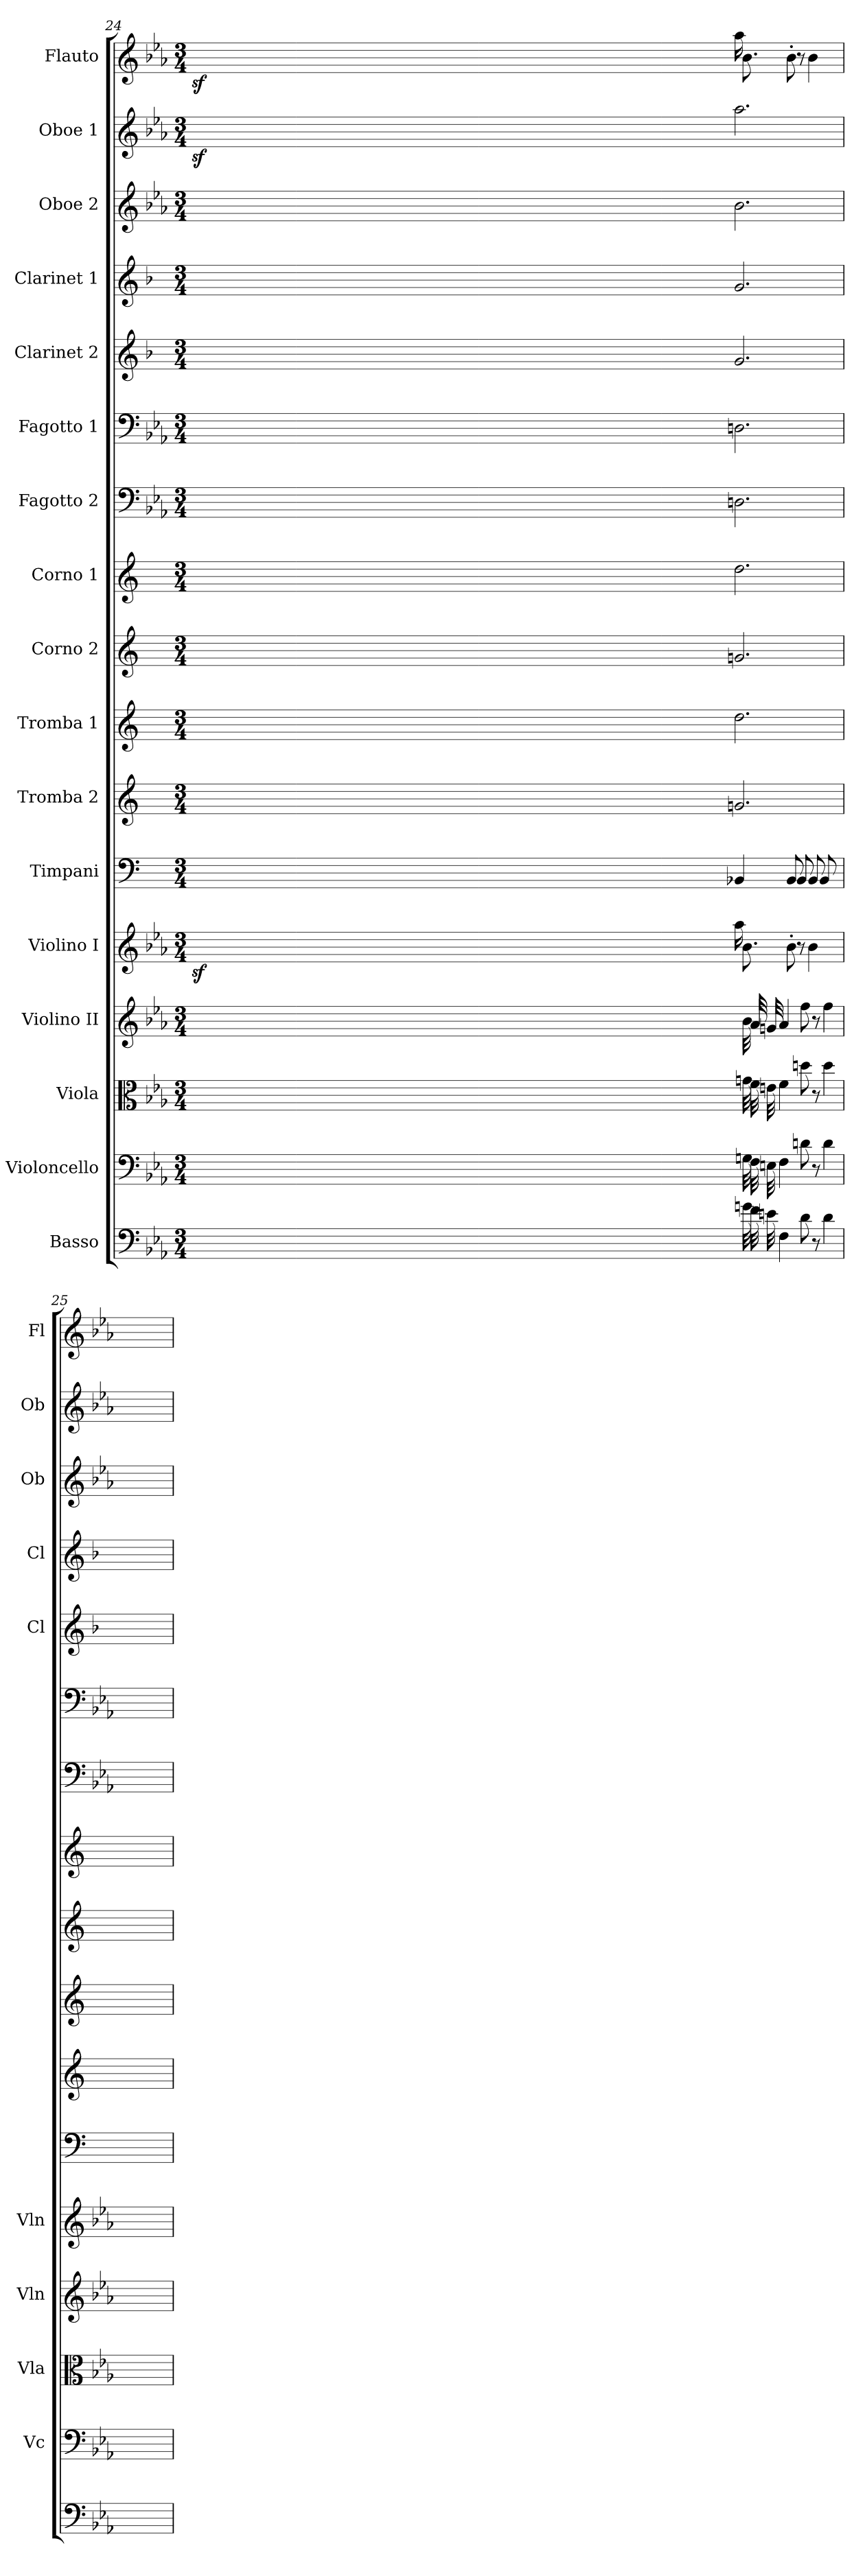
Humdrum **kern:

**kern	**kern	**kern	**kern	**kern	**dynam	**kern	**kern	**kern	**kern	**kern	**kern	**kern	**kern	**kern	**kern	**kern	**dynam	**kern	**dynam
*part17	*part16	*part15	*part14	*part13	*part13	*part12	*part11	*part10	*part9	*part8	*part7	*part6	*part5	*part4	*part3	*part2	*part2	*part1	*part1
*staff17	*staff16	*staff15	*staff14	*staff13	*staff13	*staff12	*staff11	*staff10	*staff9	*staff8	*staff7	*staff6	*staff5	*staff4	*staff3	*staff2	*staff2	*staff1	*staff1
*I"Basso	*I"Violoncello	*I"Viola	*I"Violino II	*I"Violino I	*	*I"Timpani	*I"Tromba 2	*I"Tromba 1	*I"Corno 2	*I"Corno 1	*I"Fagotto 2	*I"Fagotto 1	*I"Clarinet 2	*I"Clarinet 1	*I"Oboe 2	*I"Oboe 1	*	*I"Flauto	*
*	*I'Vc	*I'Vla	*I'Vln	*I'Vln	*	*	*	*	*	*	*	*	*I'Cl	*I'Cl	*I'Ob	*I'Ob	*	*I'Fl	*
*clefF4	*clefF4	*clefC3	*clefG2	*clefG2	*	*clefF4	*clefG2	*clefG2	*clefG2	*clefG2	*clefF4	*clefF4	*clefG2	*clefG2	*clefG2	*clefG2	*	*clefG2	*
*ITrd7c12	*	*	*	*	*	*	*ITrd-2c-3	*ITrd-2c-3	*ITrd5c9	*ITrd5c9	*	*	*ITrd1c2	*ITrd1c2	*	*	*	*	*
*k[b-e-a-]	*k[b-e-a-]	*k[b-e-a-]	*k[b-e-a-]	*k[b-e-a-]	*	*	*	*	*	*	*k[b-e-a-]	*k[b-e-a-]	*k[b-e-a-]	*k[b-e-a-]	*k[b-e-a-]	*k[b-e-a-]	*	*k[b-e-a-]	*
*M3/4	*M3/4	*M3/4	*M3/4	*M3/4	*	*M3/4	*M3/4	*M3/4	*M3/4	*M3/4	*M3/4	*M3/4	*M3/4	*M3/4	*M3/4	*M3/4	*	*M3/4	*
=24	=24	=24	=24	=24	=24	=24	=24	=24	=24	=24	=24	=24	=24	=24	=24	=24	=24	=24	=24
2.ryy	2.ryy	2.ryy	2.ryy	2.ryy	sf	2.ryy	2.ryy	2.ryy	2.ryy	2.ryy	2.ryy	2.ryy	2.ryy	2.ryy	2.ryy	2.ryy	sf	2.ryy	sf
4ryy	4ryy	4ryy	4ryy	4ryy	.	4ryy	4ryy	4ryy	4ryy	4ryy	4ryy	4ryy	4ryy	4ryy	4ryy	4ryy	.	4ryy	.
1ryy	1ryy	1ryy	1ryy	1ryy	.	1ryy	1ryy	1ryy	1ryy	1ryy	1ryy	1ryy	1ryy	1ryy	1ryy	1ryy	.	1ryy	.
1ryy	1ryy	1ryy	1ryy	1ryy	.	1ryy	1ryy	1ryy	1ryy	1ryy	1ryy	1ryy	1ryy	1ryy	1ryy	1ryy	.	1ryy	.
1ryy	1ryy	1ryy	1ryy	1ryy	.	1ryy	1ryy	1ryy	1ryy	1ryy	1ryy	1ryy	1ryy	1ryy	1ryy	1ryy	.	1ryy	.
1ryy	1ryy	1ryy	1ryy	1ryy	.	1ryy	1ryy	1ryy	1ryy	1ryy	1ryy	1ryy	1ryy	1ryy	1ryy	1ryy	.	1ryy	.
1ryy	1ryy	1ryy	1ryy	1ryy	.	1ryy	1ryy	1ryy	1ryy	1ryy	1ryy	1ryy	1ryy	1ryy	1ryy	1ryy	.	1ryy	.
1ryy	1ryy	1ryy	1ryy	1ryy	.	1ryy	1ryy	1ryy	1ryy	1ryy	1ryy	1ryy	1ryy	1ryy	1ryy	1ryy	.	1ryy	.
1ryy	1ryy	1ryy	1ryy	1ryy	.	1ryy	1ryy	1ryy	1ryy	1ryy	1ryy	1ryy	1ryy	1ryy	1ryy	1ryy	.	1ryy	.
1ryy	1ryy	1ryy	1ryy	1ryy	.	1ryy	1ryy	1ryy	1ryy	1ryy	1ryy	1ryy	1ryy	1ryy	1ryy	1ryy	.	1ryy	.
1ryy	1ryy	1ryy	1ryy	1ryy	.	1ryy	1ryy	1ryy	1ryy	1ryy	1ryy	1ryy	1ryy	1ryy	1ryy	1ryy	.	1ryy	.
1ryy	1ryy	1ryy	1ryy	1ryy	.	1ryy	1ryy	1ryy	1ryy	1ryy	1ryy	1ryy	1ryy	1ryy	1ryy	1ryy	.	1ryy	.
1ryy	1ryy	1ryy	1ryy	1ryy	.	1ryy	1ryy	1ryy	1ryy	1ryy	1ryy	1ryy	1ryy	1ryy	1ryy	1ryy	.	1ryy	.
1ryy	1ryy	1ryy	1ryy	1ryy	.	1ryy	1ryy	1ryy	1ryy	1ryy	1ryy	1ryy	1ryy	1ryy	1ryy	1ryy	.	1ryy	.
1ryy	1ryy	1ryy	1ryy	1ryy	.	1ryy	1ryy	1ryy	1ryy	1ryy	1ryy	1ryy	1ryy	1ryy	1ryy	1ryy	.	1ryy	.
1ryy	1ryy	1ryy	1ryy	1ryy	.	1ryy	1ryy	1ryy	1ryy	1ryy	1ryy	1ryy	1ryy	1ryy	1ryy	1ryy	.	1ryy	.
1ryy	1ryy	1ryy	1ryy	1ryy	.	1ryy	1ryy	1ryy	1ryy	1ryy	1ryy	1ryy	1ryy	1ryy	1ryy	1ryy	.	1ryy	.
4ryy	4ryy	4ryy	4ryy	4ryy	.	4ryy	4ryy	4ryy	4ryy	4ryy	4ryy	4ryy	4ryy	4ryy	4ryy	4ryy	.	4ryy	.
4ryy	4ryy	4ryy	4ryy	8.ryy	.	8.ryy	8.ryy	8.ryy	8.ryy	8.ryy	8.ryy	8.ryy	8.ryy	8.ryy	8.ryy	8.ryy	.	8.ryy	.
.	.	.	.	16aa-	.	4BB-X	2.b-X	2.ff	2.B-X	2.f	2.Dn	2.Dn	2.f	2.f	2.b-	2.aa-	.	16aa-	.
32Gn	32Gn	32gn	32b-	8.b-	.	.	.	.	.	.	.	.	.	.	.	.	.	8.b-	.
32F	32F	32f	32a-	.	.	.	.	.	.	.	.	.	.	.	.	.	.	.	.
32En	32En	32en	32gn	.	.	.	.	.	.	.	.	.	.	.	.	.	.	.	.
4FF	4F	4f	4a-	.	.	.	.	.	.	.	.	.	.	.	.	.	.	.	.
.	.	.	.	8b-'	.	8BB-	.	.	.	.	.	.	.	.	.	.	.	8b-'	.
.	.	.	.	8r	.	8BB-	.	.	.	.	.	.	.	.	.	.	.	8r	.
8D	8dn	8ddn	8ff	.	.	.	.	.	.	.	.	.	.	.	.	.	.	.	.
.	.	.	.	4b-	.	8BB-	.	.	.	.	.	.	.	.	.	.	.	4b-	.
8r	8r	8r	8r	.	.	.	.	.	.	.	.	.	.	.	.	.	.	.	.
.	.	.	.	.	.	8BB-	.	.	.	.	.	.	.	.	.	.	.	.	.
4D	4d	4dd	4ff	.	.	.	.	.	.	.	.	.	.	.	.	.	.	.	.
.	.	.	.	8ryy	.	8ryy	8ryy	8ryy	8ryy	8ryy	8ryy	8ryy	8ryy	8ryy	8ryy	8ryy	.	8ryy	.
.	.	.	.	32ryy	.	32ryy	32ryy	32ryy	32ryy	32ryy	32ryy	32ryy	32ryy	32ryy	32ryy	32ryy	.	32ryy	.
=25	=25	=25	=25	=25	=25	=25	=25	=25	=25	=25	=25	=25	=25	=25	=25	=25	=25	=25	=25
4ryy	4ryy	4ryy	4ryy	4ryy	.	4ryy	4ryy	4ryy	4ryy	4ryy	4ryy	4ryy	4ryy	4ryy	4ryy	4ryy	.	4ryy	.
=	=	=	=	=	=	=	=	=	=	=	=	=	=	=	=	=	=	=	=
*-	*-	*-	*-	*-	*-	*-	*-	*-	*-	*-	*-	*-	*-	*-	*-	*-	*-	*-	*-
